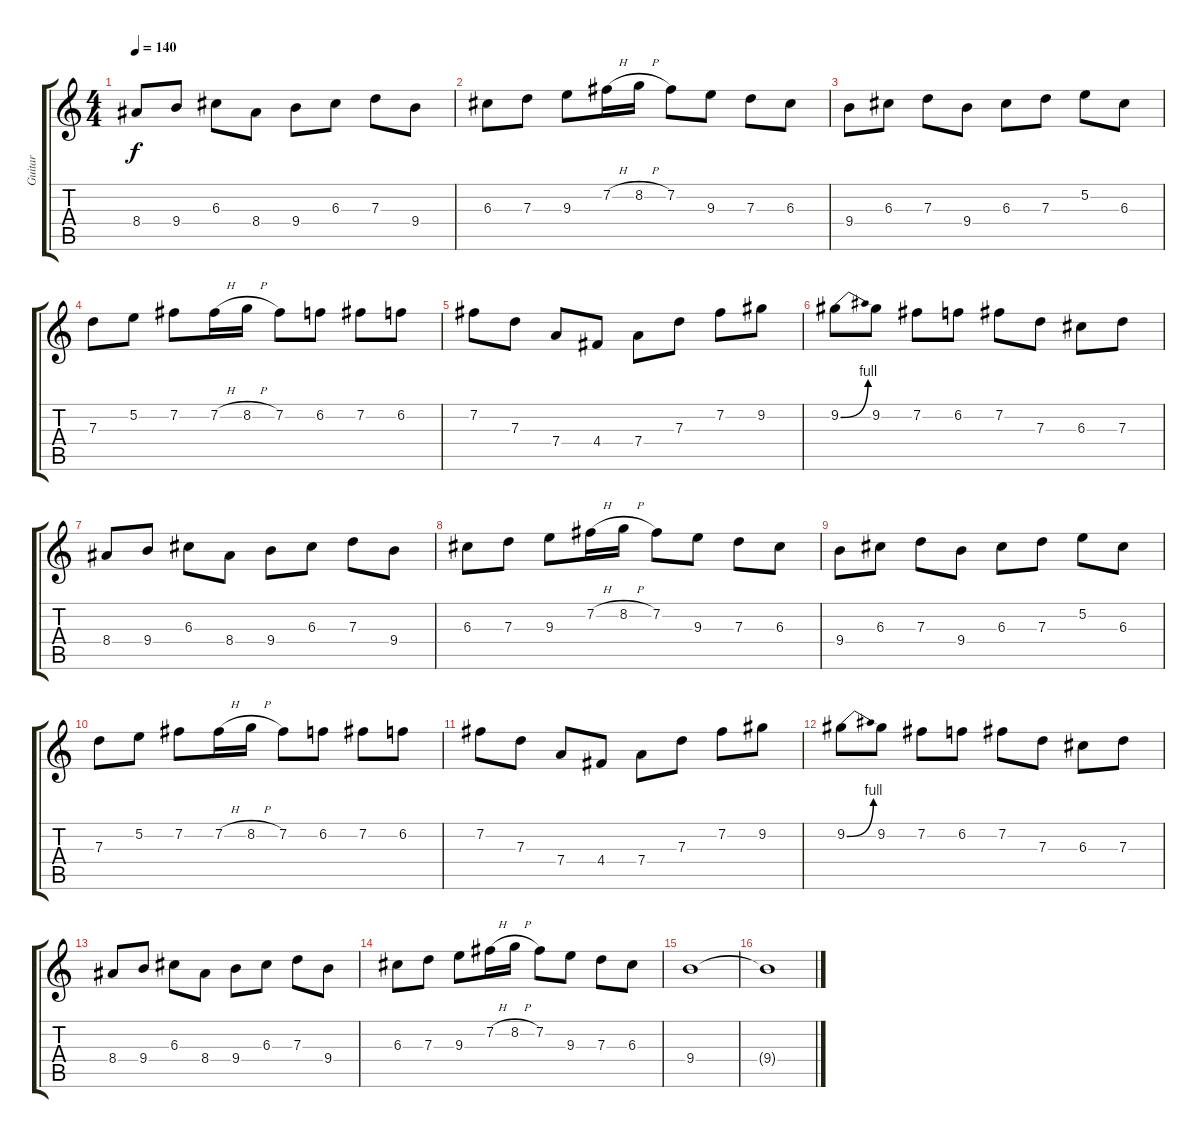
\track ("Guitar" "Guitar") {instrument overdrivenguitar}
\staff {score tabs}
\tuning (E4 B3 G3 D3 A2 E2) {hide}
\ts (4 4)
\tempo 140
\clef g2
\ks c
8.4.8{dy f instrument overdrivenguitar} 9.4.8 6.3.8 8.4.8 9.4.8 6.3.8 7.3.8 9.4.8 |
6.3.8 7.3.8 9.3.8 7.2{h}.16 8.2{h}.16 7.2.8 9.3.8 7.3.8 6.3.8 |
9.4.8 6.3.8 7.3.8 9.4.8 6.3.8 7.3.8 5.2.8 6.3.8 |
7.3.8 5.2.8 7.2.8 7.2{h}.16 8.2{h}.16 7.2.8 6.2.8 7.2.8 6.2.8 |
7.2.8 7.3.8 7.4.8 4.4.8 7.4.8 7.3.8 7.2.8 9.2.8 |
9.2{be (bend 0 0 60 4)}.8 9.2.8 7.2.8 6.2.8 7.2.8 7.3.8 6.3.8 7.3.8 |
8.4.8 9.4.8 6.3.8 8.4.8 9.4.8 6.3.8 7.3.8 9.4.8 |
6.3.8 7.3.8 9.3.8 7.2{h}.16 8.2{h}.16 7.2.8 9.3.8 7.3.8 6.3.8 |
9.4.8 6.3.8 7.3.8 9.4.8 6.3.8 7.3.8 5.2.8 6.3.8 |
7.3.8 5.2.8 7.2.8 7.2{h}.16 8.2{h}.16 7.2.8 6.2.8 7.2.8 6.2.8 |
7.2.8 7.3.8 7.4.8 4.4.8 7.4.8 7.3.8 7.2.8 9.2.8 |
9.2{be (bend 0 0 60 4)}.8 9.2.8 7.2.8 6.2.8 7.2.8 7.3.8 6.3.8 7.3.8 |
8.4.8 9.4.8 6.3.8 8.4.8 9.4.8 6.3.8 7.3.8 9.4.8 |
6.3.8 7.3.8 9.3.8 7.2{h}.16 8.2{h}.16 7.2.8 9.3.8 7.3.8 6.3.8 |
9.4.1 |
9.4{t}.1
